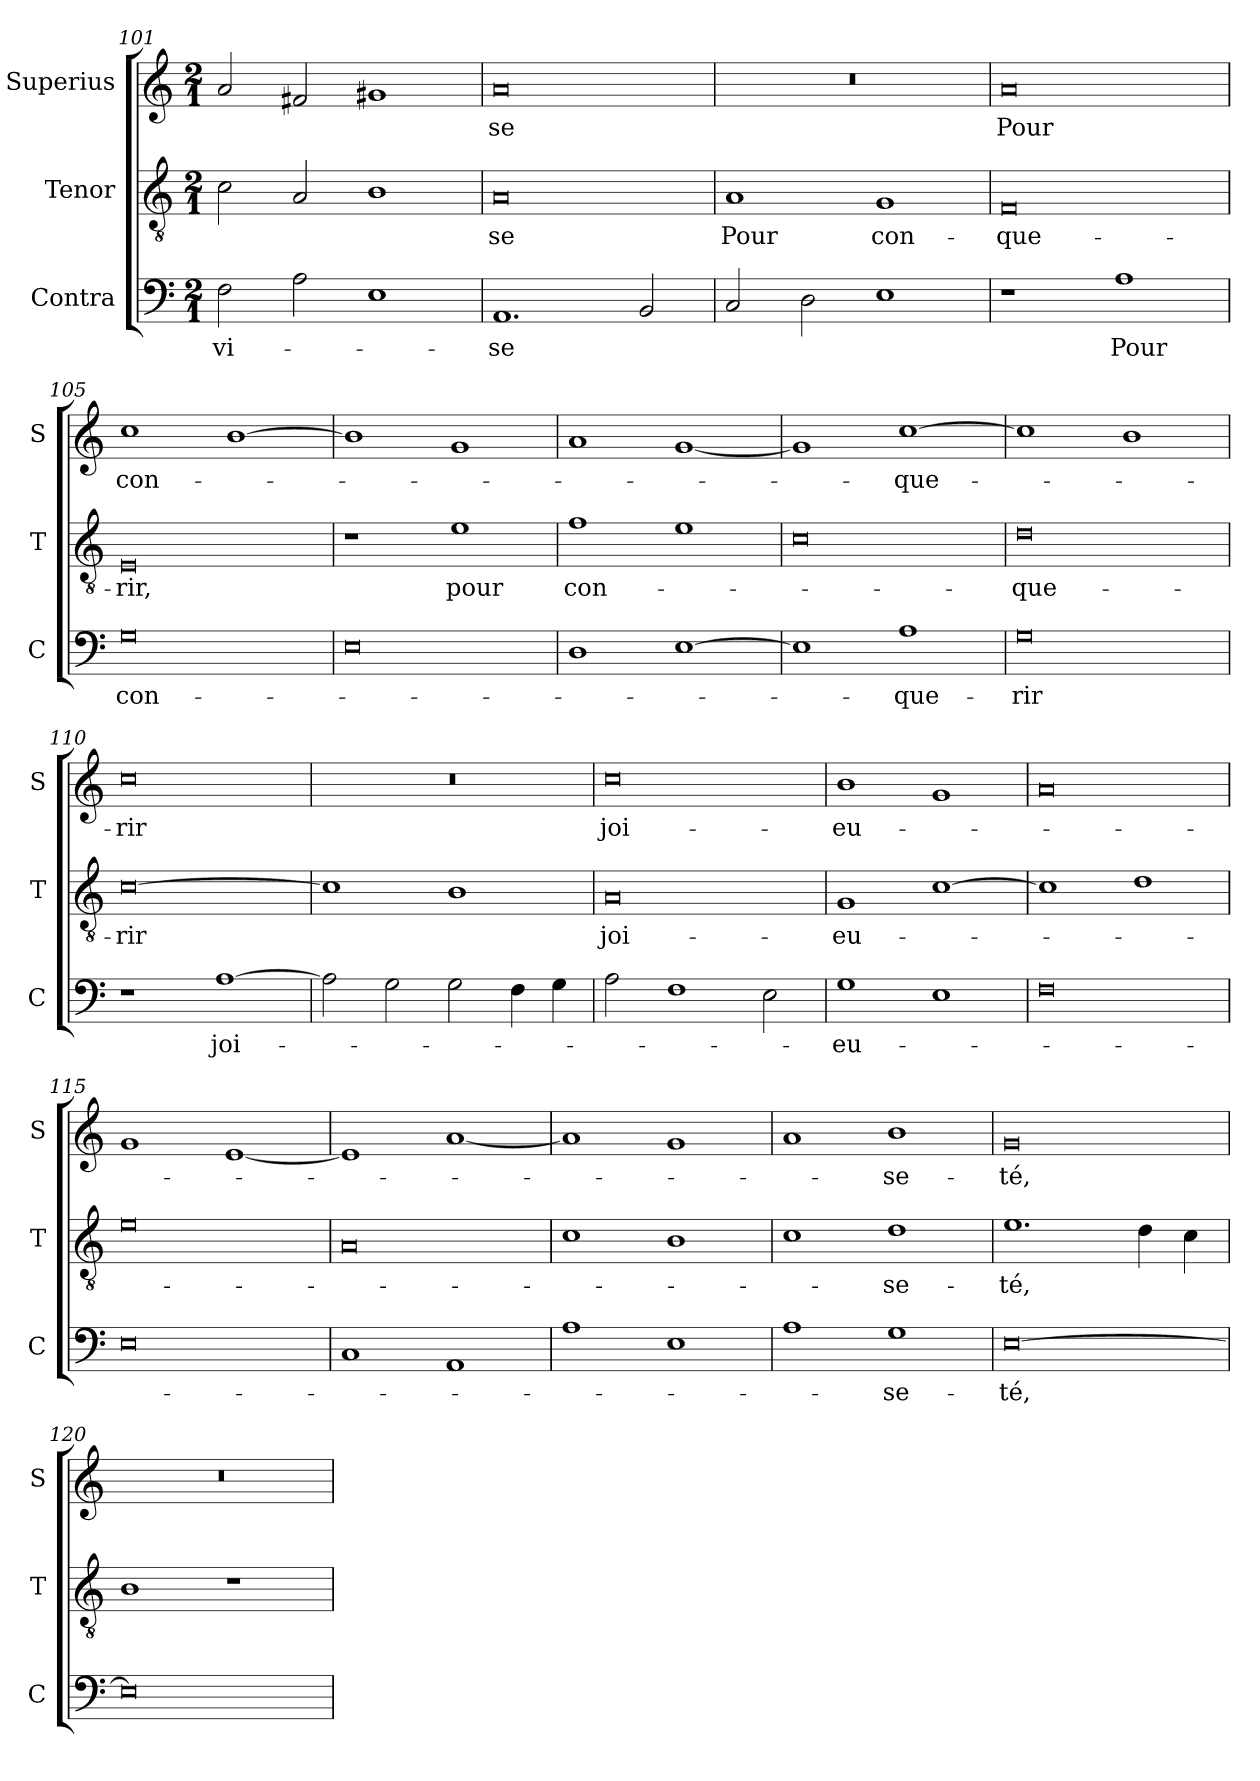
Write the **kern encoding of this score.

**kern	**text	**kern	**text	**kern	**text
*part3	*part3	*part2	*part2	*part1	*part1
*staff3	*staff3	*staff2	*staff2	*staff1	*staff1
*I"Contra	*	*I"Tenor	*	*I"Superius	*
*I'C	*	*I'T	*	*I'S	*
*clefF4	*	*clefGv2	*	*clefG2	*
*k[]	*	*k[]	*	*k[]	*
*a:	*	*a:	*	*a:	*
*M2/1	*	*M2/1	*	*M2/1	*
=101	=101	=101	=101	=101	=101
2F	-vi-	2c	.	2a	.
2A	.	2A	.	2f#X	.
1E	.	1B	.	1g#X	.
=102	=102	=102	=102	=102	=102
1.AA	-se	0A	-se	0a	-se
2BB	.	.	.	.	.
=103	=103	=103	=103	=103	=103
2C	.	1A	Pour	0r	.
2D	.	.	.	.	.
1E	.	1G	con-	.	.
=104	=104	=104	=104	=104	=104
1r	.	0F	-que-	0a	Pour
1A	Pour	.	.	.	.
=105	=105	=105	=105	=105	=105
0G	con-	0E	-rir,	1cc	con-
.	.	.	.	[1b	.
=106	=106	=106	=106	=106	=106
0E	.	1r	.	1b]	.
.	.	1e	pour	1g	.
=107	=107	=107	=107	=107	=107
1D	.	1f	con-	1a	.
[1E	.	1e	.	[1g	.
=108	=108	=108	=108	=108	=108
1E]	.	0c	.	1g]	.
1A	-que-	.	.	[1cc	-que-
=109	=109	=109	=109	=109	=109
0G	-rir	0d	-que-	1cc]	.
.	.	.	.	1b	.
=110	=110	=110	=110	=110	=110
1r	.	[0c	-rir	0cc	-rir
[1A	joi-	.	.	.	.
=111	=111	=111	=111	=111	=111
2A]	.	1c]	.	0r	.
2G	.	.	.	.	.
2G	.	1B	.	.	.
4F	.	.	.	.	.
4G	.	.	.	.	.
=112	=112	=112	=112	=112	=112
2A	.	0A	joi-	0cc	joi-
1F	.	.	.	.	.
2E	.	.	.	.	.
=113	=113	=113	=113	=113	=113
1G	-eu-	1G	-eu-	1b	-eu-
1E	.	[1c	.	1g	.
=114	=114	=114	=114	=114	=114
0F	.	1c]	.	0a	.
.	.	1d	.	.	.
=115	=115	=115	=115	=115	=115
0E	.	0e	.	1g	.
.	.	.	.	[1e	.
=116	=116	=116	=116	=116	=116
1C	.	0A	.	1e]	.
1AA	.	.	.	[1a	.
=117	=117	=117	=117	=117	=117
1A	.	1c	.	1a]	.
1E	.	1B	.	1g	.
=118	=118	=118	=118	=118	=118
1A	.	1c	.	1a	.
1G	-se-	1d	-se-	1b	-se-
=119	=119	=119	=119	=119	=119
[0E	-té,	1.e	-té,	0g	-té,
.	.	4d	.	.	.
.	.	4c	.	.	.
=120	=120	=120	=120	=120	=120
0E]	.	1B	.	0r	.
.	.	1r	.	.	.
=	=	=	=	=	=
*-	*-	*-	*-	*-	*-
